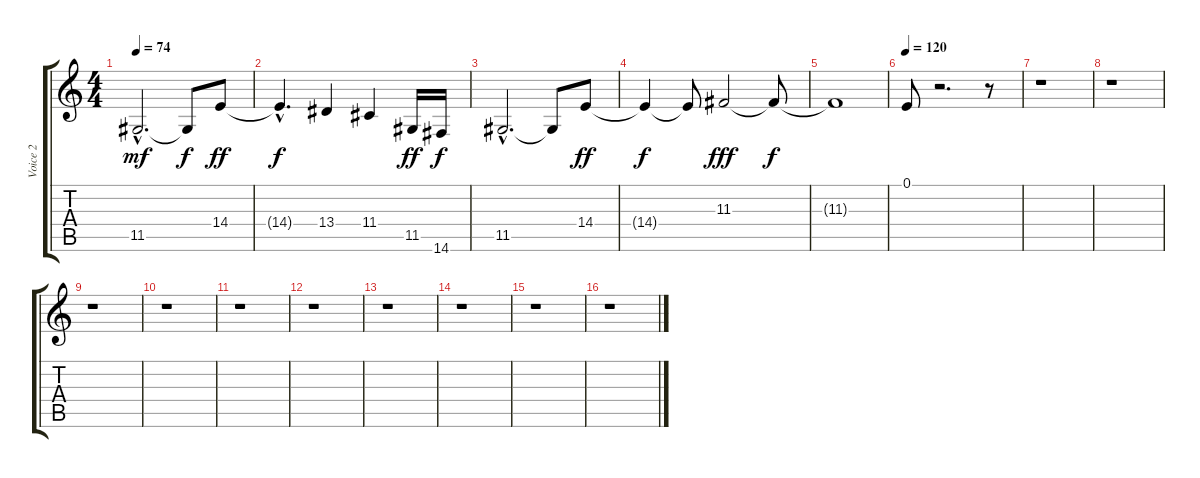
\track ("Voice 2" "Voice 2") {instrument choiraahs}
\staff {score tabs}
\tuning (E4 B3 G3 D3 A2 E2) {hide}
\ts (4 4)
\tempo 74
\clef g2
\ks c
11.5{hac}.2{d dy mf} 11.5{t}.8{dy f} 14.4.8{dy ff} |
14.4{hac t}.4{d dy f} 13.4.4 11.4.4 11.5.16{dy ff} 14.6.16{dy f} |
11.5{hac}.2{d} 11.5{t}.8 14.4.8{dy ff} |
14.4{t}.4{dy f} 14.4{t}.8 11.3.2{dy fff} 11.3{t}.8{dy f} |
11.3{t}.1 |
\tempo 120
0.1.8 r.2{d} r.8 |
r.1 |
r.1 |
r.1 |
r.1 |
r.1 |
r.1 |
r.1 |
r.1 |
r.1 |
r.1
